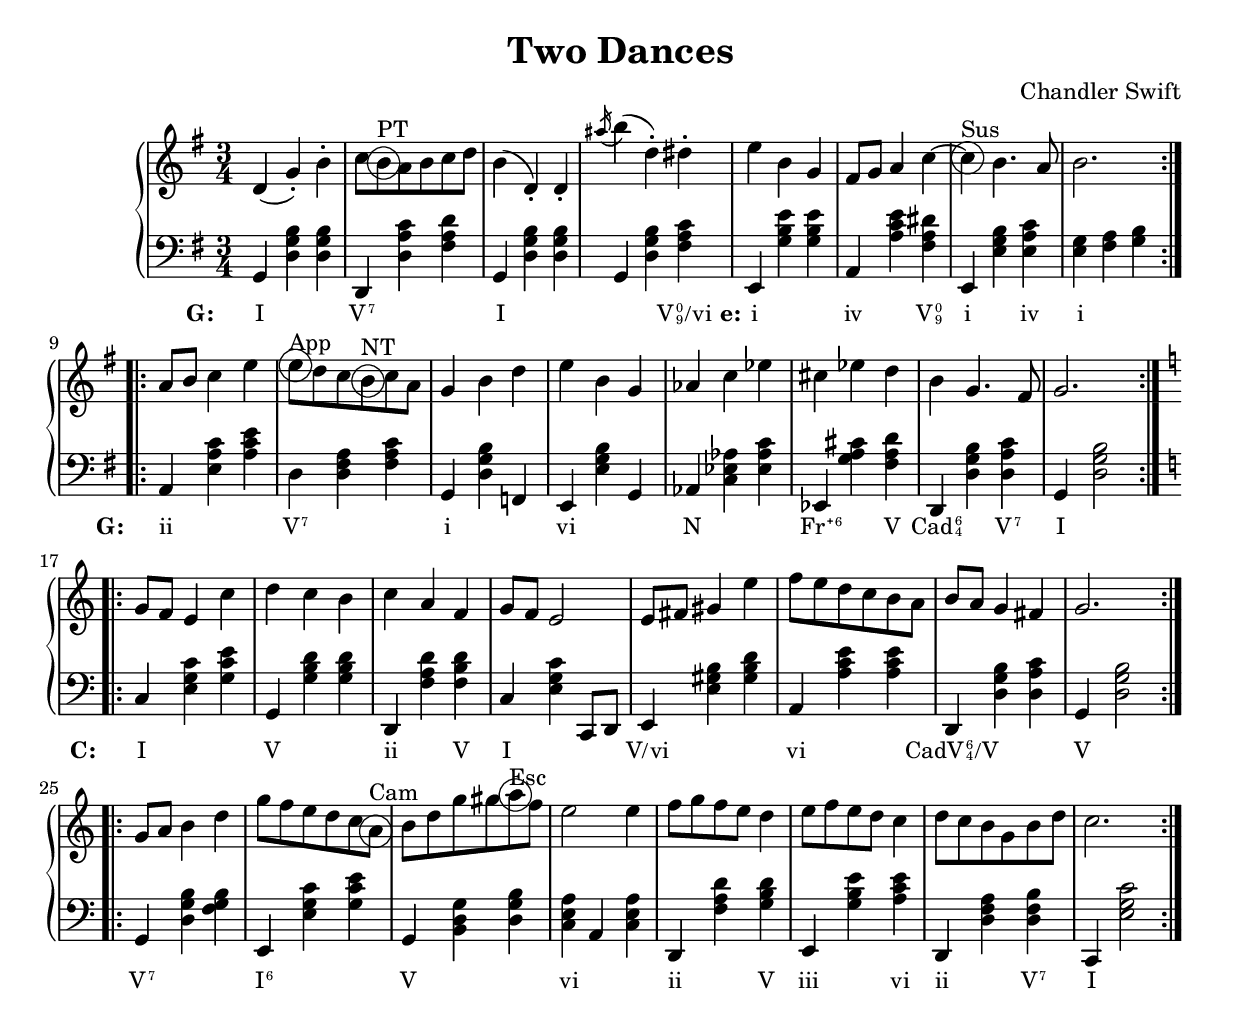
\version "2.18.2"
\language "english"

%% http://lsr.di.unimi.it/LSR/Item?id=710
%% see also http://lilypond.org/doc/v2.18/Documentation/notation/formatting-text

%%%%%%%%%%%%%%%%%%%%%%%%%%%%%%%%%%%%%%%%%%%%%%%%%%%%%%%%%%%%%%%%%%%%%%%%%%%%%%%%
%% A function to create Roman numerals for harmonic analysis.
%%
%% Syntax: \markup \rN { ...list of symbols... }
%%
%% List symbols in this order (as needed): Roman numeral, quality, top number of
%% inversion symbol, bottom number, "/" (if secondary function), Roman numeral.
%%
%% "bVII" creates flat VII; "svi" creates sharp vi; "Ab" creates A-flat; "As" A-sharp
%%
%% Qualities: use "o" for diminished, "h" for half-diminished,
%% "+" for augmented, "b" for flat.  Use any combination of "M" and "m":
%% M, m, MM7, Mm, mm, Mmm9, etc. Added-note chords: add, add6, etc.
%%%%%%%%%%%%%%%%%%%%%%%%%%%%%%%%%%%%%%%%%%%%%%%%%%%%%%%%%%%%%%%%%%%%%%%%%%%%%%%%

#(define rN-size -1) %% change to vary size of numerals

#(define scaling (magstep rN-size))

%%% change constant to adjust distance between characters
#(define X-separation (* scaling 0.2)) 

%%% symmetrical distance between inversion figures and midline
#(define inversion-Y-separation (* scaling 0.1)) 

#(define dim
   (markup
    #:override `(thickness . ,scaling)
    #:draw-circle (* scaling 0.25) (* scaling 0.1) #f))

#(define half-dim
   (markup
    #:override `(thickness . ,scaling)
    #:combine
    (#:combine dim 
               #:draw-line `(,(* scaling -0.3) . ,(* scaling -0.3)))
    #:draw-line `(,(* scaling 0.3) . ,(* scaling 0.3))))

#(define augmented
   (markup
    #:override `(thickness . ,scaling)
    #:combine
    (#:combine #:draw-line `(,(* scaling -0.25) . 0) 
               #:draw-line `(0 . ,(* scaling -0.25)))
    (#:combine #:draw-line `(,(* scaling 0.25) . 0) 
               #:draw-line `(0 . ,(* scaling 0.25)))))

#(define (acc? str num) (string? number?)
   (eq? num (string-index str (char-set #\b #\s #\n)))) %% checks for accidental

#(define acc `((#\b . ,(markup #:flat))
               (#\s . ,(markup #:sharp))
               (#\n . ,(markup #:natural))))

#(define-markup-command (rN layout props symbols) (markup-list?)
   ;; isolate and normalize segment of list before slash (if any)
   (let* ((up-to-slash (car (split-list-by-separator symbols (lambda (x) (equal? x "/")))))
          (first-part (append up-to-slash (make-list (- 4 (length up-to-slash)) "")))
          (normalized
           (if (or (string-index (cadr first-part) (string->char-set "mMaAdD"))
                   (not (null? (lset-intersection equal? '("o" "h" "+" "b") (cdr first-part)))))
               first-part
               (list (car first-part) "" (cadr first-part) (caddr first-part))))
          (base (car normalized))
          (quality (cadr normalized))
          (quality-marker
           (cond ((equal? "o" quality) (markup #:raise (* 0.5 scaling) dim))
                 ((equal? "h" quality) (markup #:raise (* 0.5 scaling) half-dim))
                 ((equal? "+" quality) (markup #:raise (* 0.5 scaling) augmented))
                 ((equal? "b" quality) (markup #:raise (* 0.5 scaling) #:flat))
                 ((equal? "" quality) (markup #:null))
                 (else (markup quality))))
          (upper (caddr normalized))
          (lower (cadddr normalized))
          ;; isolate slash and what follows
          (second-part (if (member "/" symbols) (member "/" symbols) '("" "")))
          (rN-two (cadr second-part))
          (base-stencil
           (interpret-markup layout
                             (cons (list `(word-space . ,X-separation) `(font-size . ,rN-size)) props)
                             (markup base)))
          ;; calculate Y midpoint of base (for positioning quality and inversion)
          (vertical-offset (/ (interval-length (ly:stencil-extent base-stencil Y)) 2))
          (inversion-stencil
           (if (equal? lower "")
               (ly:stencil-translate-axis (interpret-markup layout
                                                            (cons (list `(word-space . ,X-separation)) props)
                                                            (markup #:fontsize (- rN-size 5) upper))
                                          inversion-Y-separation Y)

               (ly:stencil-aligned-to
                (ly:stencil-combine-at-edge
                 (interpret-markup layout
                                   (cons (list `(word-space . ,X-separation)) props)
                                   (markup #:fontsize (- rN-size 5) upper))
                 Y DOWN
                 (interpret-markup layout
                                   (cons (list `(word-space . ,X-separation)) props)
                                   (markup #:fontsize (- rN-size 5) lower))
                 (* 2 inversion-Y-separation))
                Y CENTER)))
          (quality-marker-stencil
           (ly:stencil-translate-axis (interpret-markup layout
                                                        (cons (list `(word-space . ,X-separation)) props)
                                                        (markup #:fontsize (- rN-size 5) quality-marker))
                                      inversion-Y-separation Y))
          
          ;; base, quality marker, and inversion
          (one
           (ly:stencil-combine-at-edge

            (ly:stencil-combine-at-edge
             (interpret-markup layout
                               (cons (list `(word-space . ,X-separation)) props)
                               ;; accommodates an accidental either before or after
                               (cond ((acc? base 0)
                                      (markup #:fontsize (- rN-size 4)
                                              #:raise (* 2 vertical-offset) #:vcenter
                                              (assoc-ref acc (string-ref base 0))
                                              #:fontsize rN-size (substring base 1)))

                                     ((acc? base (1- (string-length base)))
                                      (markup #:fontsize rN-size
                                              (substring base 0 (1- (string-length base)))
                                              #:fontsize (- rN-size 4) #:raise (/ scaling 2)
                                              (assoc-ref acc (string-ref base (1- (string-length base))))))

                                     (else (markup #:fontsize rN-size base))))
             X RIGHT
             (ly:stencil-translate-axis quality-marker-stencil vertical-offset Y) 
             (if (equal? "" quality) 0 X-separation))

            X RIGHT
            (ly:stencil-translate-axis inversion-stencil vertical-offset Y)
            (if (equal? "" upper) 0 X-separation)))

          ;; slash and after
          (two
           (ly:stencil-combine-at-edge
            (interpret-markup layout
                              (cons (list `(word-space . ,X-separation) `(font-size . ,rN-size)) props)
                              (if (equal? "" lower)
                                  (markup (car second-part))
                                  (markup #:hspace X-separation (car second-part))))
            X RIGHT
            (interpret-markup layout
                              (cons (list `(word-space . ,X-separation)) props)
                              (cond ((acc? rN-two 0)
                                     (markup #:fontsize (- rN-size 4)
                                             #:raise scaling (assoc-ref acc (string-ref rN-two 0))
                                             #:fontsize rN-size (substring rN-two 1)))

                                    ((acc? rN-two (1- (string-length rN-two)))
                                     (markup #:fontsize rN-size
                                             (substring rN-two 0 (1- (string-length rN-two)))
                                             #:fontsize (- rN-size 4) #:raise (/ scaling 2)
                                             (assoc-ref acc (string-ref rN-two (1- (string-length rN-two))))))

                                    (else (markup #:fontsize rN-size rN-two))))
            X-separation)))

     (if (equal? rN-two "")
         one
         (ly:stencil-combine-at-edge one X RIGHT two 0))))

% http://lilypond.org/doc/v2.18/Documentation/snippets/editorial-annotations#editorial-annotations-drawing-circles-around-note-heads

circle =
\once \override NoteHead.stencil = #(lambda (grob)
    (let* ((note (ly:note-head::print grob))
           (combo-stencil (ly:stencil-add
               note
               (circle-stencil note 0.1 0.8))))
          (ly:make-stencil (ly:stencil-expr combo-stencil)
            (ly:stencil-extent note X)
            (ly:stencil-extent note Y))))


\header {
  title = "Two Dances"
  composer = "Chandler Swift"
}

noWarning = \override NoteColumn #'ignore-collision = ##t 

dance_one_analysis = \lyricmode {
  \set stanza = #"G:     " % use spaces to adjust position of key indication
  \markup \rN { I } \skip 2
  \markup \rN { V 7 } \skip 2 
  \markup \rN { I } \skip 1 
  \markup \center-align \rN { V 0 9 / vi  }

  \set stanza = #" e:"
  \markup \rN { i } \skip 2
  \markup \rN { iv } \skip 4
  \markup \rN { V 0 9 }
  \markup \rN { i } \skip 4
  \markup \rN { iv }
  \markup \rN { i } \skip 2

  \set stanza = #"G:    "
  \markup \rN { ii } \skip 2
  \markup \rN { V 7 } \skip 2
  \markup \rN { i } \skip 2
  \markup \rN { vi } \skip 2

  \markup \rN { N } \skip 2
  \markup \center-align \rN { Fr + 6 } \skip 4
  \markup \rN { V }
  \markup \center-align \rN { Cad 6 4 } \skip 4
  \markup \rN { V 7 }
  \markup \rN { I } \skip 2
}

dance_two_analysis = \lyricmode {
  \set stanza = #"C:     "
  \markup \rN { I } \skip 2
  \markup \rN { V } \skip 2
  \markup \rN { ii } \skip 4
  \markup \rN { V }
  \markup \rN { I } \skip 2

  \markup \rN { V / vi } \skip 2
  \markup \rN { vi } \skip 2
  \markup \rN { CadV 6 4 / V } \skip 2
  \markup \rN { V } \skip 2

  \markup \rN { V 7 } \skip 2
  \markup \rN { I 6 } \skip 2
  \markup \rN { V } \skip 2
  \markup \rN { vi } \skip 2

  \markup \rN { ii } \skip 4
  \markup \rN { V }
  \markup \rN { iii } \skip 4
  \markup \rN { vi }
  \markup \rN { ii } \skip 4
  \markup \rN { V 7 }
  \markup \rN { I }
}

\score {
  \relative c' {
    \new PianoStaff <<
      \new Staff {
        \key g \major
        \time 3/4
        \repeat volta 2 {
          d4( g-.) b-. | c8 \circle b^"PT" a b c d | b4( d,-.) d-. | \acciaccatura as''16 b4( d,-.) ds-. |
          e b g | fs8 g a4 c~ | \circle c^"Sus" b4. a8 | b2. | \break
        }
        \repeat volta 2 {
          a8 b c4 e | \circle e8^"App" d c \circle b^"NT" c a | g4 b d | e b g |
          af c ef | cs ef d | b g4. fs8 | g2. \break
        }
        \key c \major
        \repeat volta 2 {
          g8 f e4 c' | d c b | c a f | g8 f e2 |
          e8 fs gs4 e' | f8 e d c b a | b a g4 fs | g2. | \break
        }
        \repeat volta 2 {
          g8 a b4 d | g8 f e d c \circle a^"Cam" | b d g gs \circle a^"Esc" f | e2 e4 |
          f8 g f e d4 | e8 f e d c4 | d8 c b g b d | c2. |
        }
      }
      \new Staff <<
        \key g \major
        \time 3/4
        \new Voice = "bass" {
          \clef "bass"
          << {
            \repeat volta 2 {
              g=,4 <d' g b> <d g b> | d, <d' a' c> <fs a d> | g, <d' g b> <d g b> | g, <d' g b> <fs a c> |
              e, <g' b e> <g b e> | a, <a' c e> <fs a ds> | e, <e' g b>  <e a c> | <e g> <fs a> <g b> | 
            }
            \repeat volta 2 {
              a,4 <e' a c> <a c e> | d, <d fs a> <fs a c> | g, <d' g b> f, | e <e' g b> g, |
              af <c ef af> <ef af c> | ef, <g' a cs> <fs a d> | d, <d' g b> <d a' c> | g, <d' g b>2 |
            }
            \key c \major
            \repeat volta 2 {
              c=4 <e g c> <g c e> | g, <g' b d> <g b d> | d, <f' a d> <f b d> | c <e g c> c,8 d | 
              e4 <e' gs b> <gs b d> | a, <a' c e> <a c e> | d,, <d' g b> <d a' c> | g, <d' g b>2 | 

            }
            \repeat volta 2 {
              g,4 <d' g b> <f g b> | e, <e' g c> <g c e> | g, <b d g> <d g b> | <c e a> a <c e a> |
              d, <f' a d> <g b d> | e, <g' b e> <a c e> | d,, <d' f a> <d f b> | c, <e' g c>2 
            }
          } \new Lyrics { \dance_one_analysis \dance_two_analysis } 
        >>    
      }
    >>
  >>
}
\midi { \tempo 4 = 120 }
\layout{}
}
